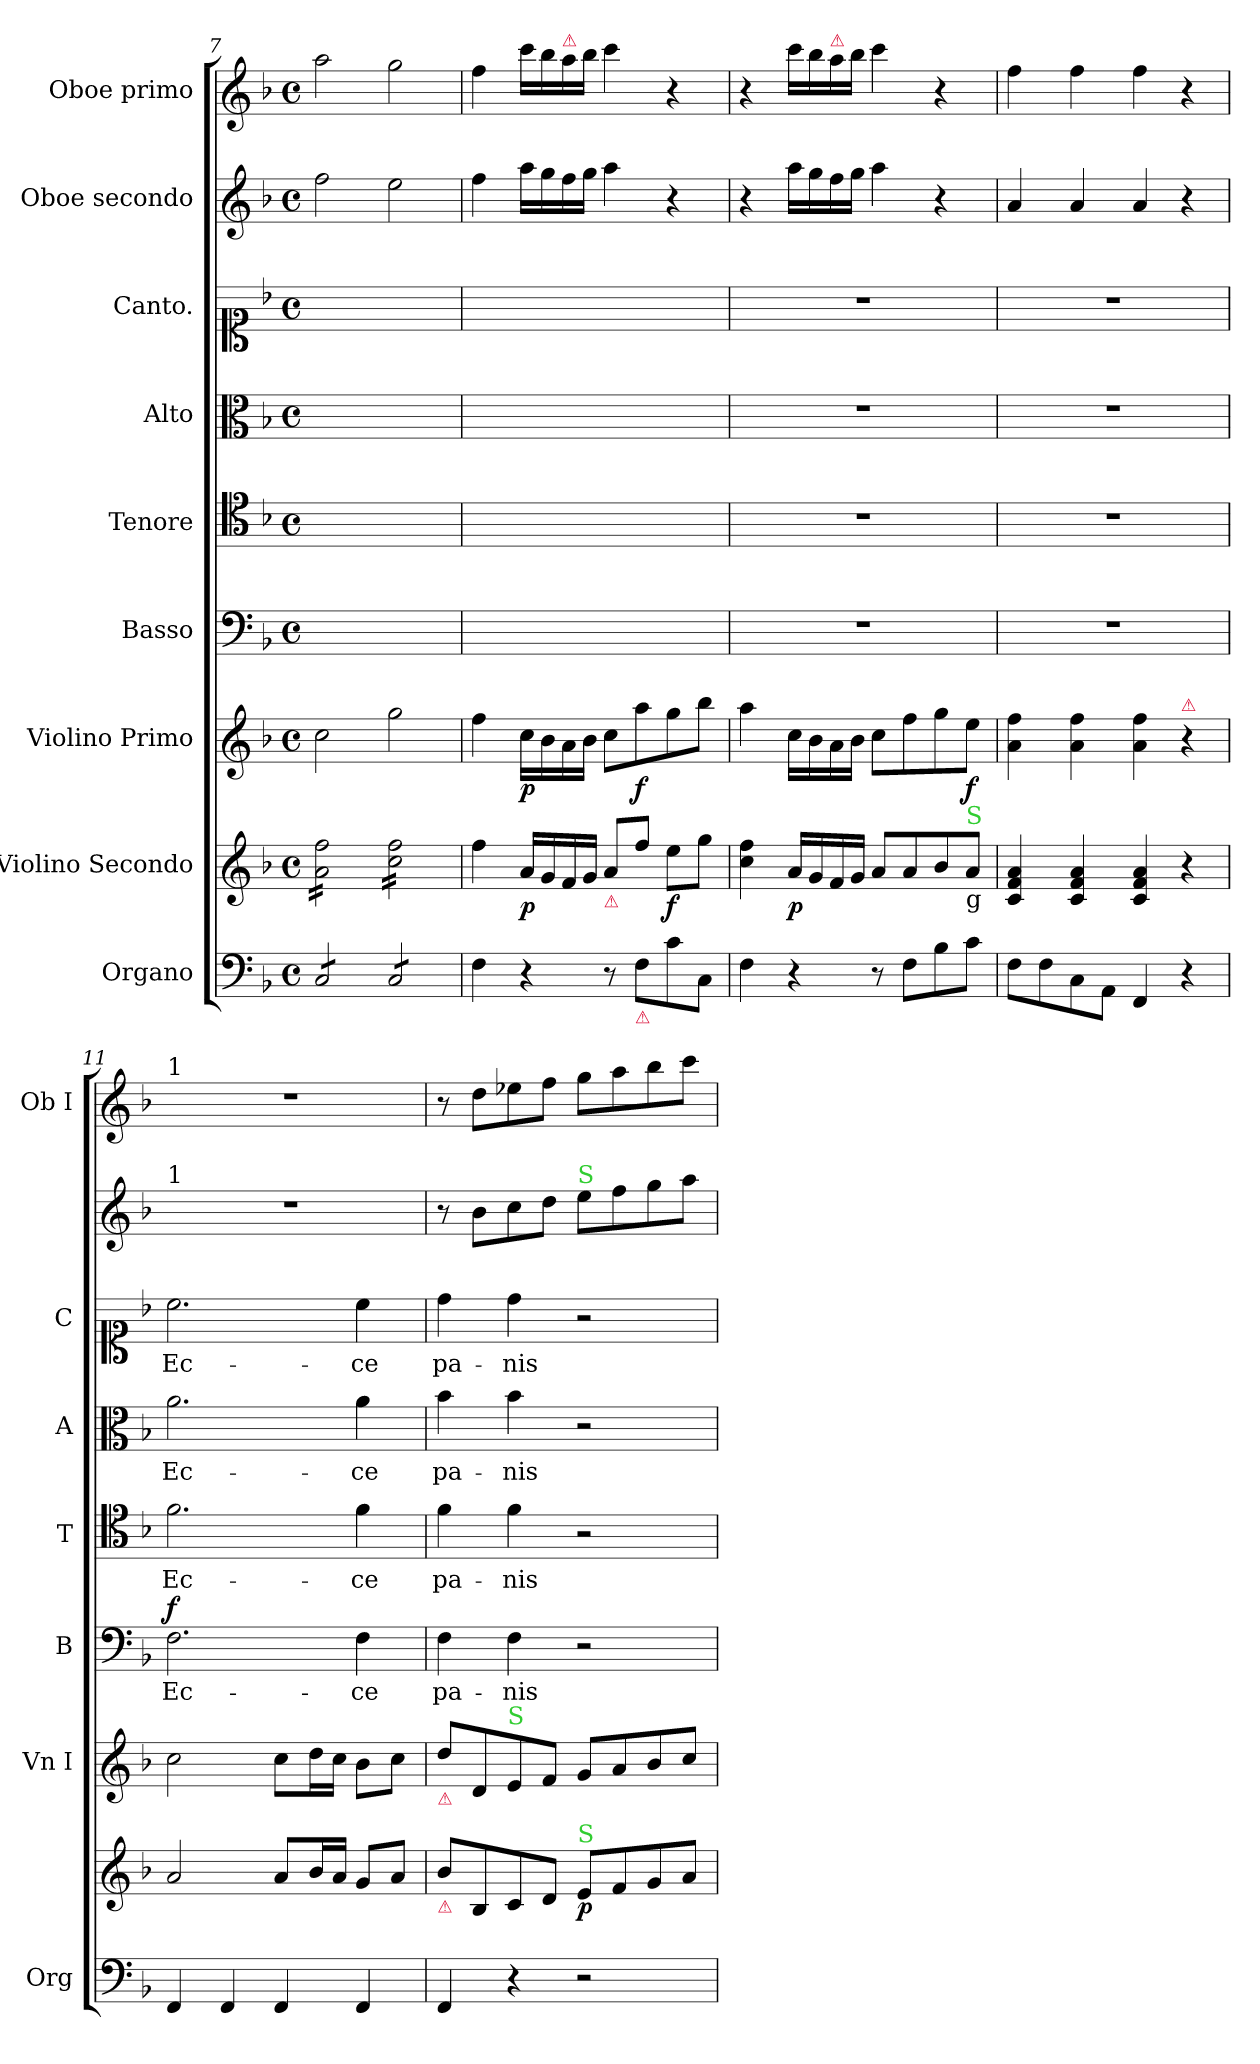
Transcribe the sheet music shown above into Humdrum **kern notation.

**kern	**kern	**dynam	**kern	**dynam	**kern	**text	**dynam	**kern	**text	**kern	**text	**kern	**text	**kern	**kern
*part9	*part8	*part8	*part7	*part7	*part6	*part6	*part6	*part5	*part5	*part4	*part4	*part3	*part3	*part2	*part1
*staff9	*staff8	*staff8	*staff7	*staff7	*staff6	*staff6	*staff6	*staff5	*staff5	*staff4	*staff4	*staff3	*staff3	*staff2	*staff1
*I"Organo	*I"Violino Secondo	*	*I"Violino Primo	*	*I"Basso	*	*	*I"Tenore	*	*I"Alto	*	*I"Canto.	*	*I"Oboe secondo	*I"Oboe primo
*I'Org	*	*	*I'Vn I	*	*I'B	*	*	*I'T	*	*I'A	*	*I'C	*	*	*I'Ob I
*clefF4	*clefG2	*	*clefG2	*	*clefF4	*	*	*clefC4	*	*clefC3	*	*clefC1	*	*clefG2	*clefG2
*k[b-]	*k[b-]	*	*k[b-]	*	*k[b-]	*	*	*k[b-]	*	*k[b-]	*	*k[b-]	*	*k[b-]	*k[b-]
*d:	*d:	*	*d:	*	*d:	*	*	*d:	*	*d:	*	*d:	*	*d:	*d:
*M4/4	*M4/4	*	*M4/4	*	*M4/4	*	*	*M4/4	*	*M4/4	*	*M4/4	*	*M4/4	*M4/4
*met(c)	*met(c)	*	*met(c)	*	*met(c)	*	*	*met(c)	*	*met(c)	*	*met(c)	*	*met(c)	*met(c)
=7	=7	=7	=7	=7	=7	=7	=7	=7	=7	=7	=7	=7	=7	=7	=7
*tremolo	*	*	*	*	*	*	*	*	*	*	*	*	*	*	*
*	*tremolo	*	*	*	*	*	*	*	*	*	*	*	*	*	*
8C/L	16a\ 16ff\LL	.	2cc\	.	1ryy	.	.	1ryy	.	1ryy	.	1ryy	.	2ff\	2aa\
.	16a\ 16ff\	.	.	.	.	.	.	.	.	.	.	.	.	.	.
8C/	16a\ 16ff\	.	.	.	.	.	.	.	.	.	.	.	.	.	.
.	16a\ 16ff\	.	.	.	.	.	.	.	.	.	.	.	.	.	.
8C/	16a\ 16ff\	.	.	.	.	.	.	.	.	.	.	.	.	.	.
.	16a\ 16ff\	.	.	.	.	.	.	.	.	.	.	.	.	.	.
8C/J	16a\ 16ff\	.	.	.	.	.	.	.	.	.	.	.	.	.	.
.	16a\ 16ff\JJ	.	.	.	.	.	.	.	.	.	.	.	.	.	.
8C/L	16cc\ 16ff\LL	.	2gg\	.	.	.	.	.	.	.	.	.	.	2ee\	2gg\
.	16cc\ 16ff\	.	.	.	.	.	.	.	.	.	.	.	.	.	.
8C/	16cc\ 16ff\	.	.	.	.	.	.	.	.	.	.	.	.	.	.
.	16cc\ 16ff\	.	.	.	.	.	.	.	.	.	.	.	.	.	.
8C/	16cc\ 16ff\	.	.	.	.	.	.	.	.	.	.	.	.	.	.
.	16cc\ 16ff\	.	.	.	.	.	.	.	.	.	.	.	.	.	.
8C/J	16cc\ 16ff\	.	.	.	.	.	.	.	.	.	.	.	.	.	.
*Xtremolo	*	*	*	*	*	*	*	*	*	*	*	*	*	*	*
.	16cc\ 16ff\JJ	.	.	.	.	.	.	.	.	.	.	.	.	.	.
*	*Xtremolo	*	*	*	*	*	*	*	*	*	*	*	*	*	*
=8	=8	=8	=8	=8	=8	=8	=8	=8	=8	=8	=8	=8	=8	=8	=8
4F\	4ff\	.	4ff\	.	1ryy	.	.	1ryy	.	1ryy	.	1ryy	.	4ff\	4ff\
!	!	!LO:DY:b	!	!LO:DY:b	!	!	!	!	!	!	!	!	!	!	!
4r	16a/LL	p	16cc\LL	p	.	.	.	.	.	.	.	.	.	16aa\LL	16ccc\LL
.	16g/	.	16b-\	.	.	.	.	.	.	.	.	.	.	16gg\	16bb-\
!	!	!	!	!	!	!	!	!	!	!	!	!	!	!	!LO:TX:a:color=crimson:t=⚠
.	16f/	.	16a\	.	.	.	.	.	.	.	.	.	.	16ff\	16aa\
.	16g/JJ	.	16b-\JJ	.	.	.	.	.	.	.	.	.	.	16gg\JJ	16bb-\JJ
!	!LO:TX:b:color=crimson:t=⚠	!	!	!	!	!	!	!	!	!	!	!	!	!	!
8r	8a/L	.	8cc\L	.	.	.	.	.	.	.	.	.	.	4aa\	4ccc\
!LO:TX:b:color=crimson:t=⚠	!	!	!	!	!	!	!	!	!	!	!	!	!	!	!
!	!	!	!	!LO:DY:b	!	!	!	!	!	!	!	!	!	!	!
8F\L	8ff\J	.	8aa\	f	.	.	.	.	.	.	.	.	.	.	.
!	!	!LO:DY:b	!	!	!	!	!	!	!	!	!	!	!	!	!
8c\	8ee\L	f	8gg\	.	.	.	.	.	.	.	.	.	.	4r	4r
8C/J	8gg\J	.	8bb-\J	.	.	.	.	.	.	.	.	.	.	.	.
=9	=9	=9	=9	=9	=9	=9	=9	=9	=9	=9	=9	=9	=9	=9	=9
4F\	4cc\ 4ff\	.	4aa\	.	1r	.	.	1r	.	1r	.	1r	.	4r	4r
!	!	!LO:DY:b	!	!	!	!	!	!	!	!	!	!	!	!	!
4r	16a/LL	p	16cc\LL	.	.	.	.	.	.	.	.	.	.	16aa\LL	16ccc\LL
.	16g/	.	16b-\	.	.	.	.	.	.	.	.	.	.	16gg\	16bb-\
!	!	!	!	!	!	!	!	!	!	!	!	!	!	!	!LO:TX:a:color=crimson:t=⚠
.	16f/	.	16a\	.	.	.	.	.	.	.	.	.	.	16ff\	16aa\
.	16g/JJ	.	16b-\JJ	.	.	.	.	.	.	.	.	.	.	16gg\JJ	16bb-\JJ
8r	8a/L	.	8cc\L	.	.	.	.	.	.	.	.	.	.	4aa\	4ccc\
8F\L	8a/	.	8ff\	.	.	.	.	.	.	.	.	.	.	.	.
8B-\	8b-/	.	8gg\	.	.	.	.	.	.	.	.	.	.	4r	4r
!	!LO:TX:b:t=g	!	!	!	!	!	!	!	!	!	!	!	!	!	!
!	!LO:TX:a:color=limegreen:t=S	!	!	!	!	!	!	!	!	!	!	!	!	!	!
!	!	!	!	!LO:DY:b	!	!	!	!	!	!	!	!	!	!	!
8c\J	8a/J	.	8ee\J	f	.	.	.	.	.	.	.	.	.	.	.
=10	=10	=10	=10	=10	=10	=10	=10	=10	=10	=10	=10	=10	=10	=10	=10
8F\L	4c/ 4f/ 4a/	.	4a\ 4ff\	.	1r	.	.	1r	.	1r	.	1r	.	4a/	4ff\
8F\	.	.	.	.	.	.	.	.	.	.	.	.	.	.	.
8C\	4c/ 4f/ 4a/	.	4a\ 4ff\	.	.	.	.	.	.	.	.	.	.	4a/	4ff\
8AA\J	.	.	.	.	.	.	.	.	.	.	.	.	.	.	.
4FF/	4c/ 4f/ 4a/	.	4a\ 4ff\	.	.	.	.	.	.	.	.	.	.	4a/	4ff\
!	!	!	!LO:TX:a:color=crimson:t=⚠	!	!	!	!	!	!	!	!	!	!	!	!
4r	4r	.	4r	.	.	.	.	.	.	.	.	.	.	4r	4r
=11	=11	=11	=11	=11	=11	=11	=11	=11	=11	=11	=11	=11	=11	=11	=11
!	!	!	!	!	!	!	!	!	!	!	!	!	!	!	!LO:TX:a:t=1
!	!	!	!	!	!	!	!	!	!	!	!	!	!	!LO:TX:a:t=1	!
!	!	!	!	!	!	!	!LO:DY:a	!	!	!	!	!	!	!	!
4FF/	2a/	.	2cc\	.	2.F\	Ec-	f	2.f\	Ec-	2.a\	Ec-	2.cc\	Ec-	1r	1r
4FF/	.	.	.	.	.	.	.	.	.	.	.	.	.	.	.
4FF/	8a/L	.	8cc\L	.	.	.	.	.	.	.	.	.	.	.	.
.	16b-/L	.	16dd\L	.	.	.	.	.	.	.	.	.	.	.	.
.	16a/JJ	.	16cc\JJ	.	.	.	.	.	.	.	.	.	.	.	.
4FF/	8g/L	.	8b-\L	.	4F\	-ce	.	4f\	-ce	4a\	-ce	4cc\	-ce	.	.
.	8a/J	.	8cc\J	.	.	.	.	.	.	.	.	.	.	.	.
=12	=12	=12	=12	=12	=12	=12	=12	=12	=12	=12	=12	=12	=12	=12	=12
!	!	!	!LO:TX:b:color=crimson:t=⚠	!	!	!	!	!	!	!	!	!	!	!	!
!	!LO:TX:b:color=crimson:t=⚠	!	!	!	!	!	!	!	!	!	!	!	!	!	!
4FF/	8b-\L	.	8dd\L	.	4F\	pa-	.	4f\	pa-	4b-\	pa-	4dd\	pa-	8r	8r
.	8B-/	.	8d/	.	.	.	.	.	.	.	.	.	.	8b-\L	8dd\L
!	!	!	!LO:TX:a:color=limegreen:t=S	!	!	!	!	!	!	!	!	!	!	!	!
4r	8c/	.	8e/	.	4F\	-nis	.	4f\	-nis	4b-\	-nis	4dd\	-nis	8cc\	8ee-X\
.	8d/J	.	8f/J	.	.	.	.	.	.	.	.	.	.	8dd\J	8ff\J
!	!	!	!	!	!	!	!	!	!	!	!	!	!	!LO:TX:a:color=limegreen:t=S	!
!	!LO:TX:a:color=limegreen:t=S	!	!	!	!	!	!	!	!	!	!	!	!	!	!
!	!	!LO:DY:b	!	!	!	!	!	!	!	!	!	!	!	!	!
2r	8e/L	p	8g/L	.	2r	.	.	2r	.	2r	.	2r	.	8ee\L	8gg\L
.	8f/	.	8a/	.	.	.	.	.	.	.	.	.	.	8ff\	8aa\
.	8g/	.	8b-/	.	.	.	.	.	.	.	.	.	.	8gg\	8bb-\
.	8a/J	.	8cc/J	.	.	.	.	.	.	.	.	.	.	8aa\J	8ccc\J
=	=	=	=	=	=	=	=	=	=	=	=	=	=	=	=
*-	*-	*-	*-	*-	*-	*-	*-	*-	*-	*-	*-	*-	*-	*-	*-
